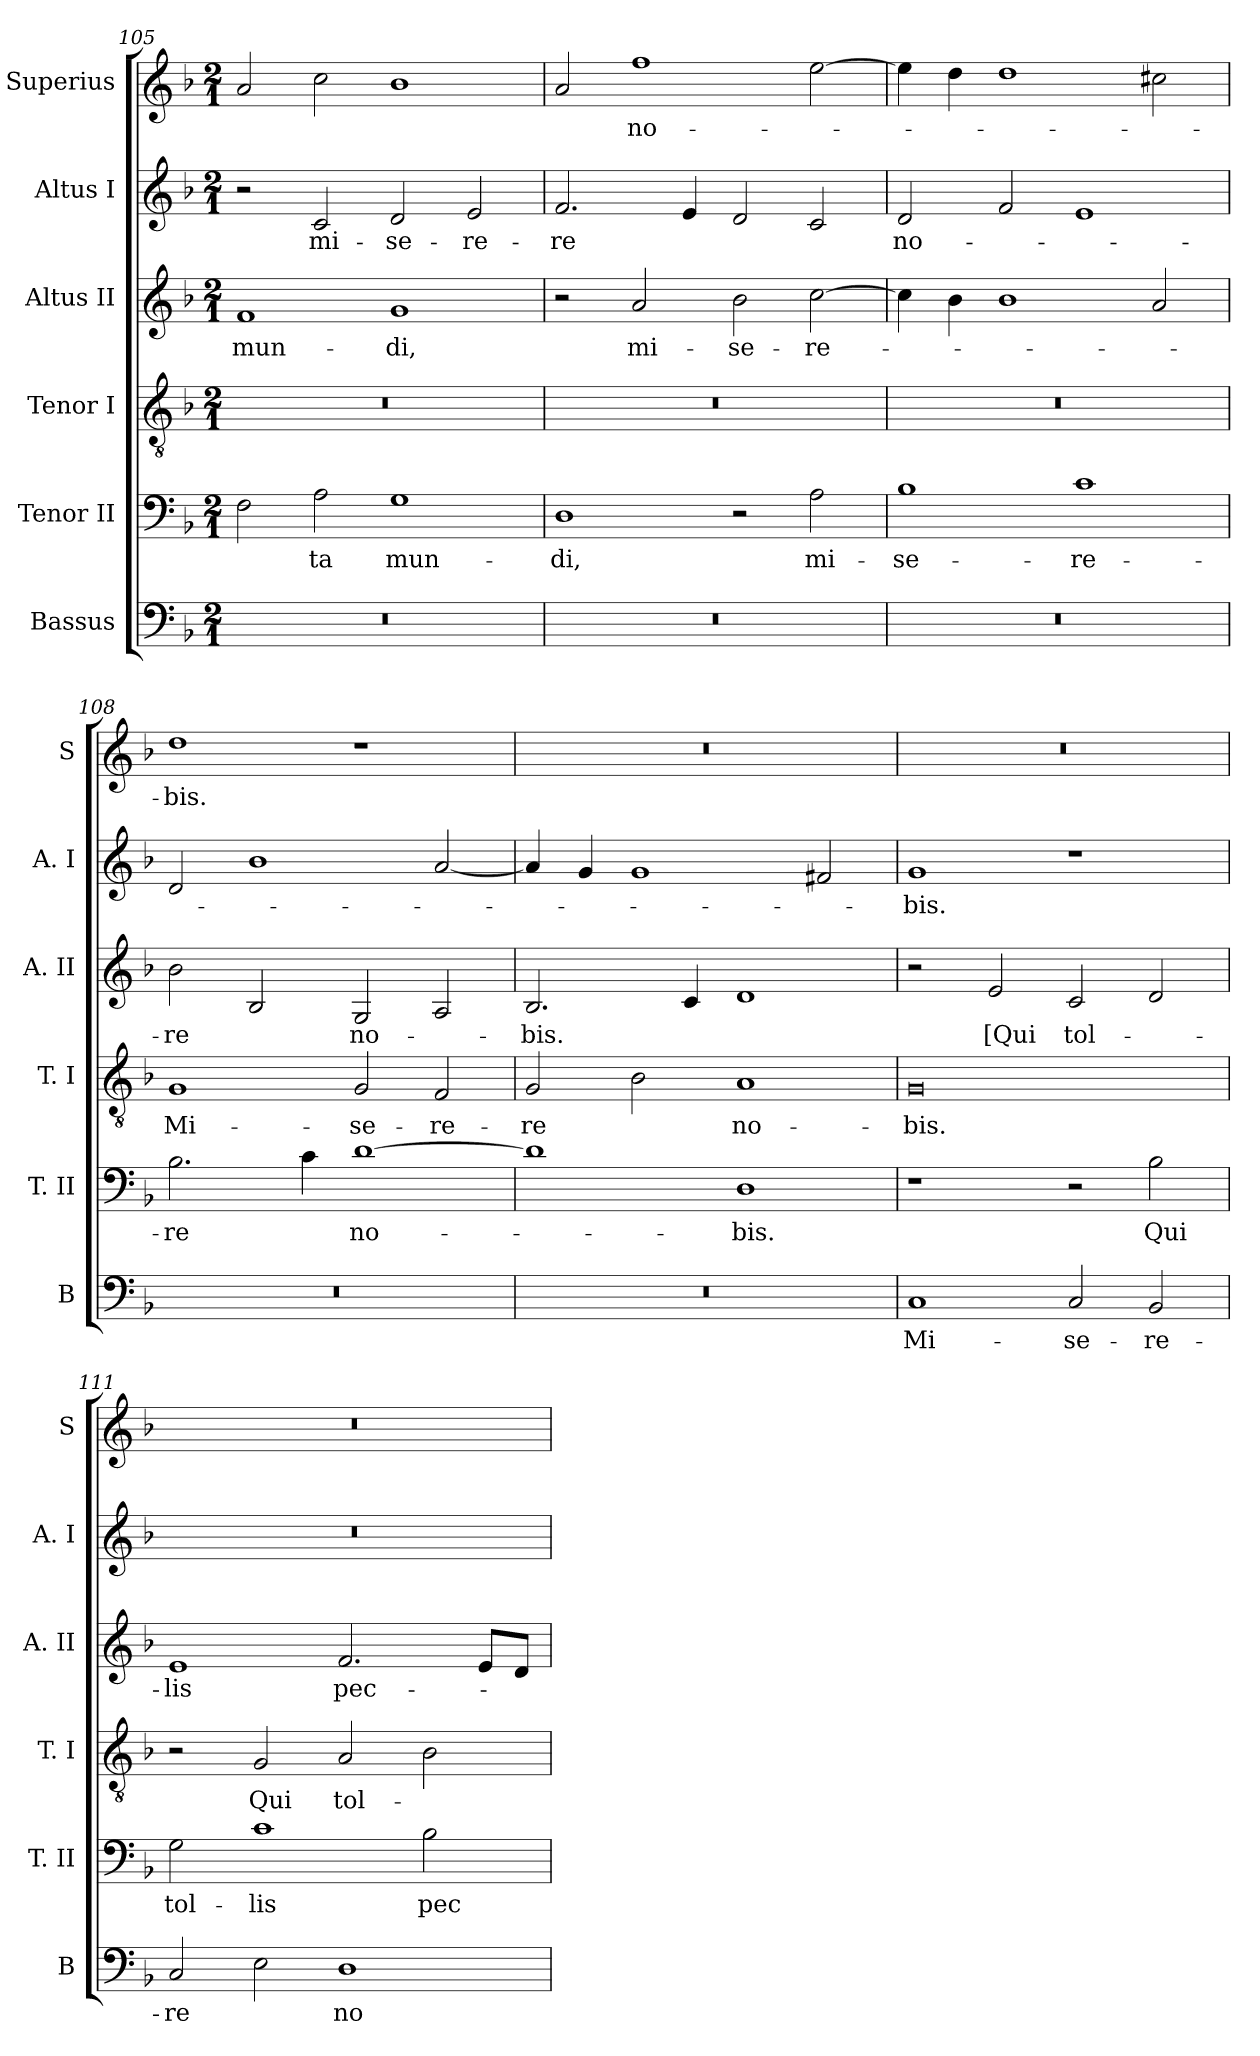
**kern	**text	**kern	**text	**kern	**text	**kern	**text	**kern	**text	**kern	**text
*part6	*part6	*part5	*part5	*part4	*part4	*part3	*part3	*part2	*part2	*part1	*part1
*staff6	*staff6	*staff5	*staff5	*staff4	*staff4	*staff3	*staff3	*staff2	*staff2	*staff1	*staff1
*I"Bassus	*	*I"Tenor II	*	*I"Tenor I	*	*I"Altus II	*	*I"Altus I	*	*I"Superius	*
*I'B	*	*I'T. II	*	*I'T. I	*	*I'A. II	*	*I'A. I	*	*I'S	*
*clefF4	*	*clefF4	*	*clefGv2	*	*clefG2	*	*clefG2	*	*clefG2	*
*k[b-]	*	*k[b-]	*	*k[b-]	*	*k[b-]	*	*k[b-]	*	*k[b-]	*
*F:	*	*F:	*	*F:	*	*F:	*	*F:	*	*F:	*
*M2/1	*	*M2/1	*	*M2/1	*	*M2/1	*	*M2/1	*	*M2/1	*
=105	=105	=105	=105	=105	=105	=105	=105	=105	=105	=105	=105
0r	.	2F	.	0r	.	1f	mun-	2r	.	2a	.
.	.	2A	-ta	.	.	.	.	2c	mi-	2cc	.
.	.	1G	mun-	.	.	1g	-di,	2d	-se-	1b-	.
.	.	.	.	.	.	.	.	2e	-re-	.	.
=106	=106	=106	=106	=106	=106	=106	=106	=106	=106	=106	=106
0r	.	1D	-di,	0r	.	2r	.	2.f	-re	2a	.
.	.	.	.	.	.	2a	mi-	.	.	1ff	no-
.	.	.	.	.	.	.	.	4e	.	.	.
.	.	2r	.	.	.	2b-	-se-	2d	.	.	.
.	.	2A	mi-	.	.	[2cc	-re-	2c	.	[2ee	.
=107	=107	=107	=107	=107	=107	=107	=107	=107	=107	=107	=107
0r	.	1B-	-se-	0r	.	4cc]	.	2d	no-	4ee]	.
.	.	.	.	.	.	4b-	.	.	.	4dd	.
.	.	.	.	.	.	1b-	.	2f	.	1dd	.
.	.	1c	-re-	.	.	.	.	1e	.	.	.
.	.	.	.	.	.	2a	.	.	.	2cc#X	.
=108	=108	=108	=108	=108	=108	=108	=108	=108	=108	=108	=108
0r	.	2.B-	-re	1G	Mi-	2b-	-re	2d	.	1dd	-bis.
.	.	.	.	.	.	2B-	.	1b-	.	.	.
.	.	4c	.	.	.	.	.	.	.	.	.
.	.	[1d	no-	2G	-se-	2G	no-	.	.	1r	.
.	.	.	.	2F	-re-	2A	.	[2a	.	.	.
=109	=109	=109	=109	=109	=109	=109	=109	=109	=109	=109	=109
0r	.	1d]	.	2G	-re	2.B-	-bis.	4a]	.	0r	.
.	.	.	.	.	.	.	.	4g	.	.	.
.	.	.	.	2B-	.	.	.	1g	.	.	.
.	.	.	.	.	.	4c	.	.	.	.	.
.	.	1D	-bis.	1A	no-	1d	.	.	.	.	.
.	.	.	.	.	.	.	.	2f#X	.	.	.
=110	=110	=110	=110	=110	=110	=110	=110	=110	=110	=110	=110
1C	Mi-	1r	.	0G	-bis.	2r	.	1g	-bis.	0r	.
.	.	.	.	.	.	2e	[Qui	.	.	.	.
2C	-se-	2r	.	.	.	2c	tol-	1r	.	.	.
2BB-	-re-	2B-	Qui	.	.	2d	.	.	.	.	.
=111	=111	=111	=111	=111	=111	=111	=111	=111	=111	=111	=111
2C	-re	2G	tol-	2r	.	1e	-lis	0r	.	0r	.
2E	.	1c	-lis	2G	Qui	.	.	.	.	.	.
1D	no-	.	.	2A	tol-	2.f	pec-	.	.	.	.
.	.	2B-	pec-	2B-	.	.	.	.	.	.	.
.	.	.	.	.	.	8eL	.	.	.	.	.
.	.	.	.	.	.	8dJ	.	.	.	.	.
=	=	=	=	=	=	=	=	=	=	=	=
*-	*-	*-	*-	*-	*-	*-	*-	*-	*-	*-	*-
